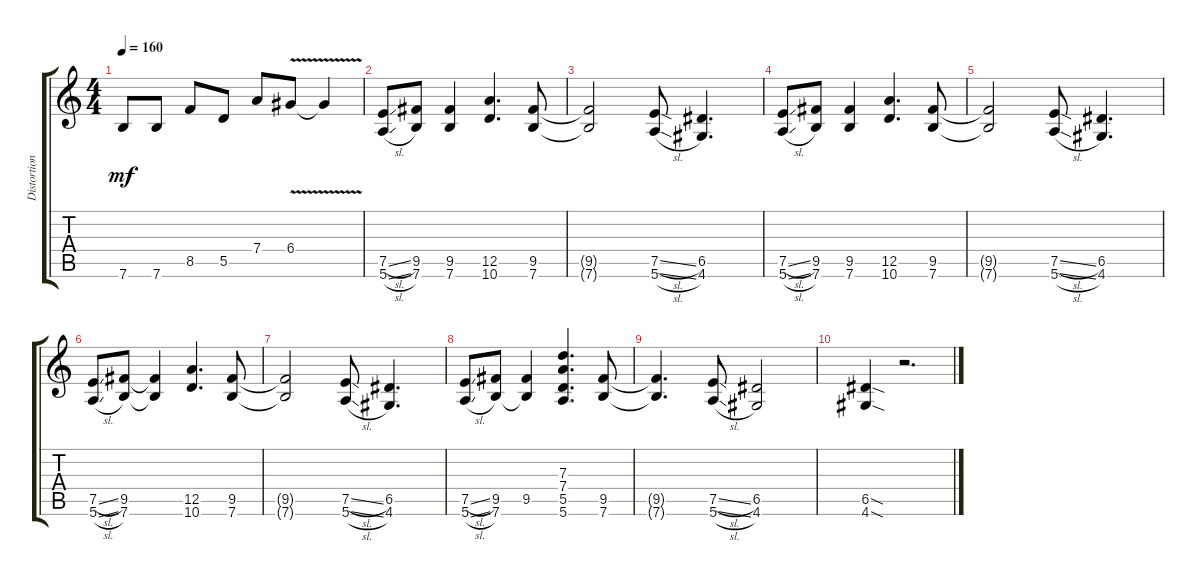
\track ("Distortion Guitar" "Distortion") {instrument distortionguitar}
\staff {score tabs}
\tuning (E4 B3 G3 D3 A2 E2) {hide}
\ts (4 4)
\tempo 160
\clef g2
\ks c
7.6.8{dy mf} 7.6.8 8.5.8 5.5.8 7.4.8 6.4{v}.8 6.4{t}.4 |
(7.5{sl} 5.6{sl}).8 (9.5 7.6).8 (9.5 7.6).4 (12.5 10.6).4{d} (9.5 7.6).8 |
(9.5{t} 7.6{t}).2 (7.5{sl} 5.6{sl}).8 (6.5 4.6).4{d} |
(7.5{sl} 5.6{sl}).8 (9.5 7.6).8 (9.5 7.6).4 (12.5 10.6).4{d} (9.5 7.6).8 |
(9.5{t} 7.6{t}).2 (7.5{sl} 5.6{sl}).8 (6.5 4.6).4{d} |
(7.5{sl} 5.6{sl}).8 (9.5 7.6).8 (9.5{t} 7.6{t}).4 (12.5 10.6).4{d} (9.5 7.6).8 |
(9.5{t} 7.6{t}).2 (7.5{sl} 5.6{sl}).8 (6.5 4.6).4{d} |
(7.5{sl} 5.6{sl}).8 (9.5 7.6).8 (9.5 7.6{t}).4 (7.3 7.4 5.5 5.6).4{d} (9.5 7.6).8 |
(9.5{t} 7.6{t}).4{d} (7.5{sl} 5.6{sl}).8 (6.5 4.6).2 |
(6.5{sod} 4.6{sod}).4 r.2{d}
